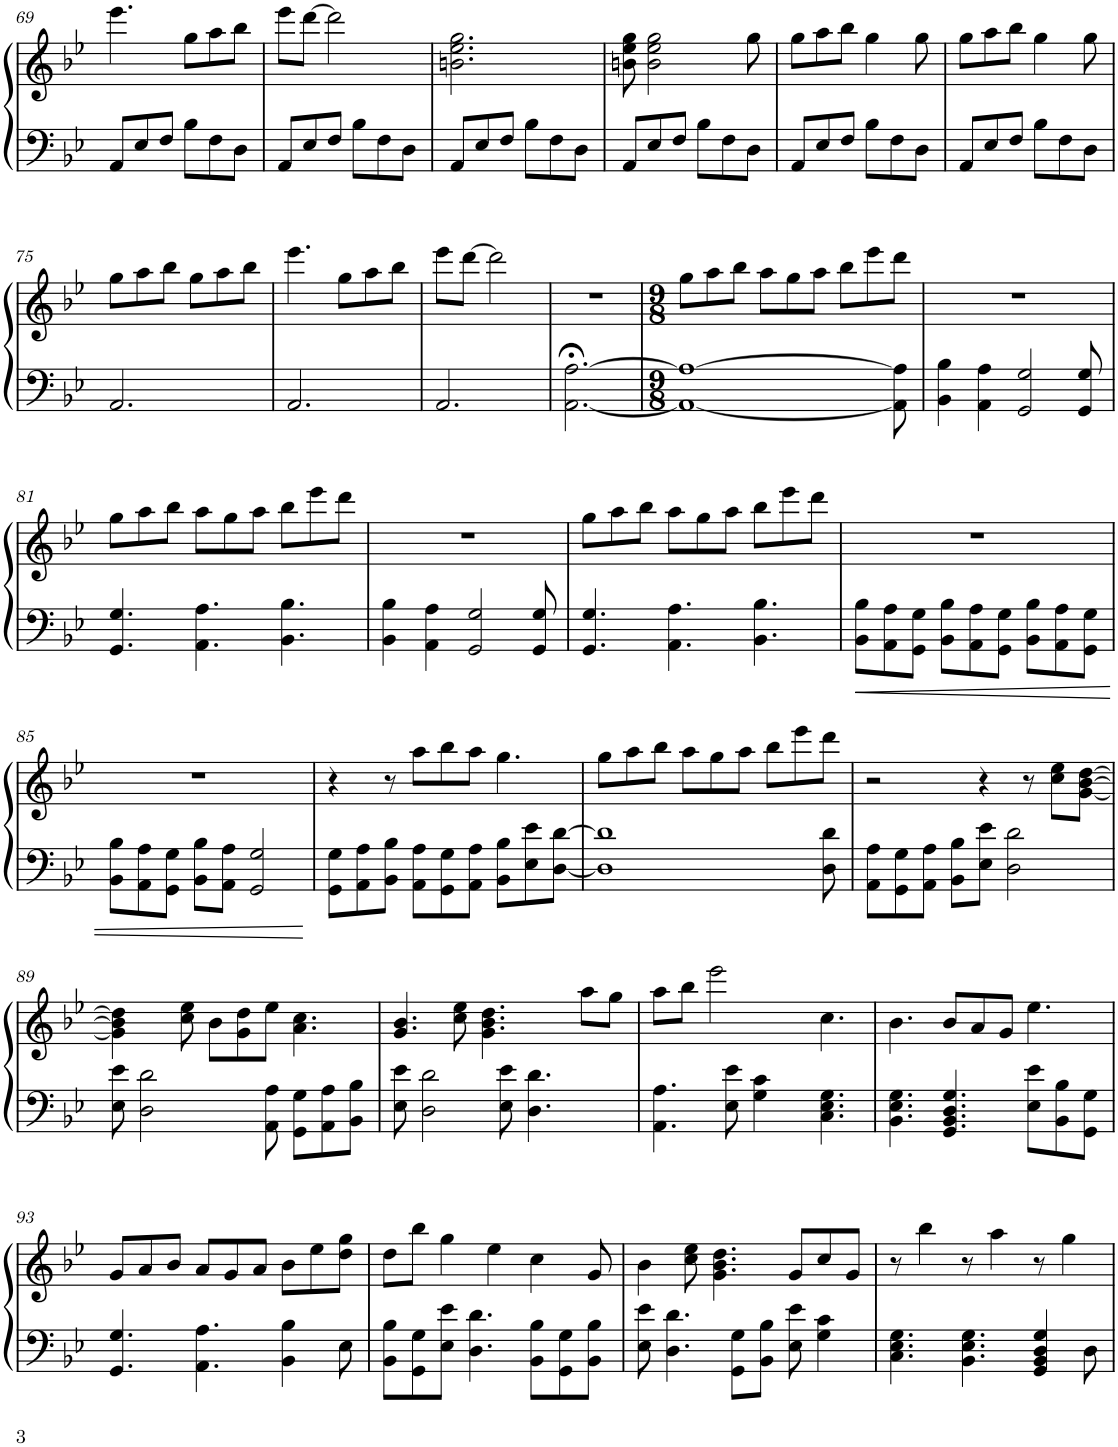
**kern	**kern
*part1	*part1
*staff2	*staff1
*I"Piano	*
*I'Pno.	*
!!LO:PB:g=z
*clefF4	*clefG2
*k[b-e-]	*k[b-e-]
*M6/8	*M6/8
=69	=69
8AA/L	4.eee-\
8E-/	.
8F/J	.
8B-\L	8gg\L
8F\	8aa\
8D\J	8bb-\J
=70	=70
8AA/L	8eee-\L
8E-/	[8ddd\J
8F/J	2ddd\]
8B-\L	.
8F\	.
8D\J	.
=71	=71
8AA/L	2.bn\ 2.ee-\ 2.gg\
8E-/	.
8F/J	.
8B-\L	.
8F\	.
8D\J	.
=72	=72
8AA/L	8bn\ 8ee-\ 8gg\
8E-/	2b\ 2ee-\ 2gg\
8F/J	.
8B-\L	.
8F\	.
8D\J	8gg\
=73	=73
8AA/L	8gg\L
8E-/	8aa\
8F/J	8bb-\J
8B-\L	4gg\
8F\	.
8D\J	8gg\
=74	=74
8AA/L	8gg\L
8E-/	8aa\
8F/J	8bb-\J
8B-\L	4gg\
8F\	.
8D\J	8gg\
!!LO:LB:g=z
=75	=75
2.AA/	8gg\L
.	8aa\
.	8bb-\J
.	8gg\L
.	8aa\
.	8bb-\J
=76	=76
2.AA/	4.eee-\
.	8gg\L
.	8aa\
.	8bb-\J
=77	=77
2.AA/	8eee-\L
.	[8ddd\J
.	2ddd\]
=78	=78
[2.AA\;< [2.A\;<	2.r
=79	=79
*M9/8	*M9/8
1AA_ 1A_	8gg\L
.	8aa\
.	8bb-\J
.	8aa\L
.	8gg\
.	8aa\J
.	8bb-\L
.	8eee-\
8AA\] 8A\]	8ddd\J
=80	=80
4BB-\ 4B-\	8%9r
4AA\ 4A\	.
2GG/ 2G/	.
8GG/ 8G/	.
!!LO:LB:g=z
=81	=81
4.GG/ 4.G/	8gg\L
.	8aa\
.	8bb-\J
4.AA\ 4.A\	8aa\L
.	8gg\
.	8aa\J
4.BB-\ 4.B-\	8bb-\L
.	8eee-\
.	8ddd\J
=82	=82
4BB-\ 4B-\	8%9r
4AA\ 4A\	.
2GG/ 2G/	.
8GG/ 8G/	.
=83	=83
4.GG/ 4.G/	8gg\L
.	8aa\
.	8bb-\J
4.AA\ 4.A\	8aa\L
.	8gg\
.	8aa\J
4.BB-\ 4.B-\	8bb-\L
.	8eee-\
.	8ddd\J
=84	=84
8BB-\ 8B-\L	8%9r
8AA\ 8A\	.
8GG\ 8G\J	.
8BB-\ 8B-\L	.
8AA\ 8A\	.
8GG\ 8G\J	.
8BB-\ 8B-\L	.
8AA\ 8A\	.
8GG\ 8G\J	.
!!LO:LB:g=z
=85	=85
8BB-\ 8B-\L	8%9r
8AA\ 8A\	.
8GG\ 8G\J	.
8BB-\ 8B-\L	.
8AA\ 8A\J	.
2GG/ 2G/	.
=86	=86
8GG\ 8G\L	4r
8AA\ 8A\	.
8BB-\ 8B-\J	8r
8AA\ 8A\L	8aa\L
8GG\ 8G\	8bb-\
8AA\ 8A\J	8aa\J
8BB-\ 8B-\L	4.gg\
8E-\ 8e-\	.
[8D\ [8d\J	.
=87	=87
1D] 1d]	8gg\L
.	8aa\
.	8bb-\J
.	8aa\L
.	8gg\
.	8aa\J
.	8bb-\L
.	8eee-\
8D\ 8d\	8ddd\J
=88	=88
8AA\ 8A\L	2r
8GG\ 8G\	.
8AA\ 8A\J	.
8BB-\ 8B-\L	.
8E-\ 8e-\J	4r
2D\ 2d\	.
.	8r
.	8cc\ 8ee-\L
.	[8g\ [8b-\ [8dd\J
!!LO:LB:g=z
=89	=89
8E-\ 8e-\	4g\] 4b-\] 4dd\]
2D\ 2d\	.
.	8cc\ 8ee-\
.	8b-\L
.	8g\ 8dd\
8AA\ 8A\	8ee-\J
8GG\ 8G\L	4.a\ 4.cc\
8AA\ 8A\	.
8BB-\ 8B-\J	.
=90	=90
8E-\ 8e-\	4.g/ 4.b-/
2D\ 2d\	.
.	8cc\ 8ee-\
.	4.g\ 4.b-\ 4.dd\
8E-\ 8e-\	.
4.D\ 4.d\	.
.	8aa\L
.	8gg\J
=91	=91
4.AA\ 4.A\	8aa\L
.	8bb-\J
.	2eee-\
8E-\ 8e-\	.
4G\ 4c\	.
4.C\ 4.E-\ 4.G\	4.cc\
=92	=92
4.BB-\ 4.E-\ 4.G\	4.b-\
4.GG/ 4.BB-/ 4.D/ 4.G/	8b-/L
.	8a/
.	8g/J
8E-\ 8e-\L	4.ee-\
8BB-\ 8B-\	.
8GG\ 8G\J	.
!!LO:LB:g=z
=93	=93
4.GG/ 4.G/	8g/L
.	8a/
.	8b-/J
4.AA\ 4.A\	8a/L
.	8g/
.	8a/J
4BB-\ 4B-\	8b-\L
.	8ee-\
8E-\	8dd\ 8gg\J
=94	=94
8BB-\ 8B-\L	8dd\L
8GG\ 8G\	8bb-\J
8E-\ 8e-\J	4gg\
4.D\ 4.d\	.
.	4ee-\
8BB-\ 8B-\L	4cc\
8GG\ 8G\	.
8BB-\ 8B-\J	8g/
=95	=95
8E-\ 8e-\	4b-\
4.D\ 4.d\	.
.	8cc\ 8ee-\
.	4.g\ 4.b-\ 4.dd\
8GG\ 8G\L	.
8BB-\ 8B-\J	.
8E-\ 8e-\	8g/L
4G\ 4c\	8cc/
.	8g/J
=96	=96
4.C\ 4.E-\ 4.G\	8r
.	4bb-\
4.BB-\ 4.E-\ 4.G\	8r
.	4aa\
4GG/ 4BB-/ 4D/ 4G/	8r
.	4gg\
8D\	.
=	=
*-	*-
